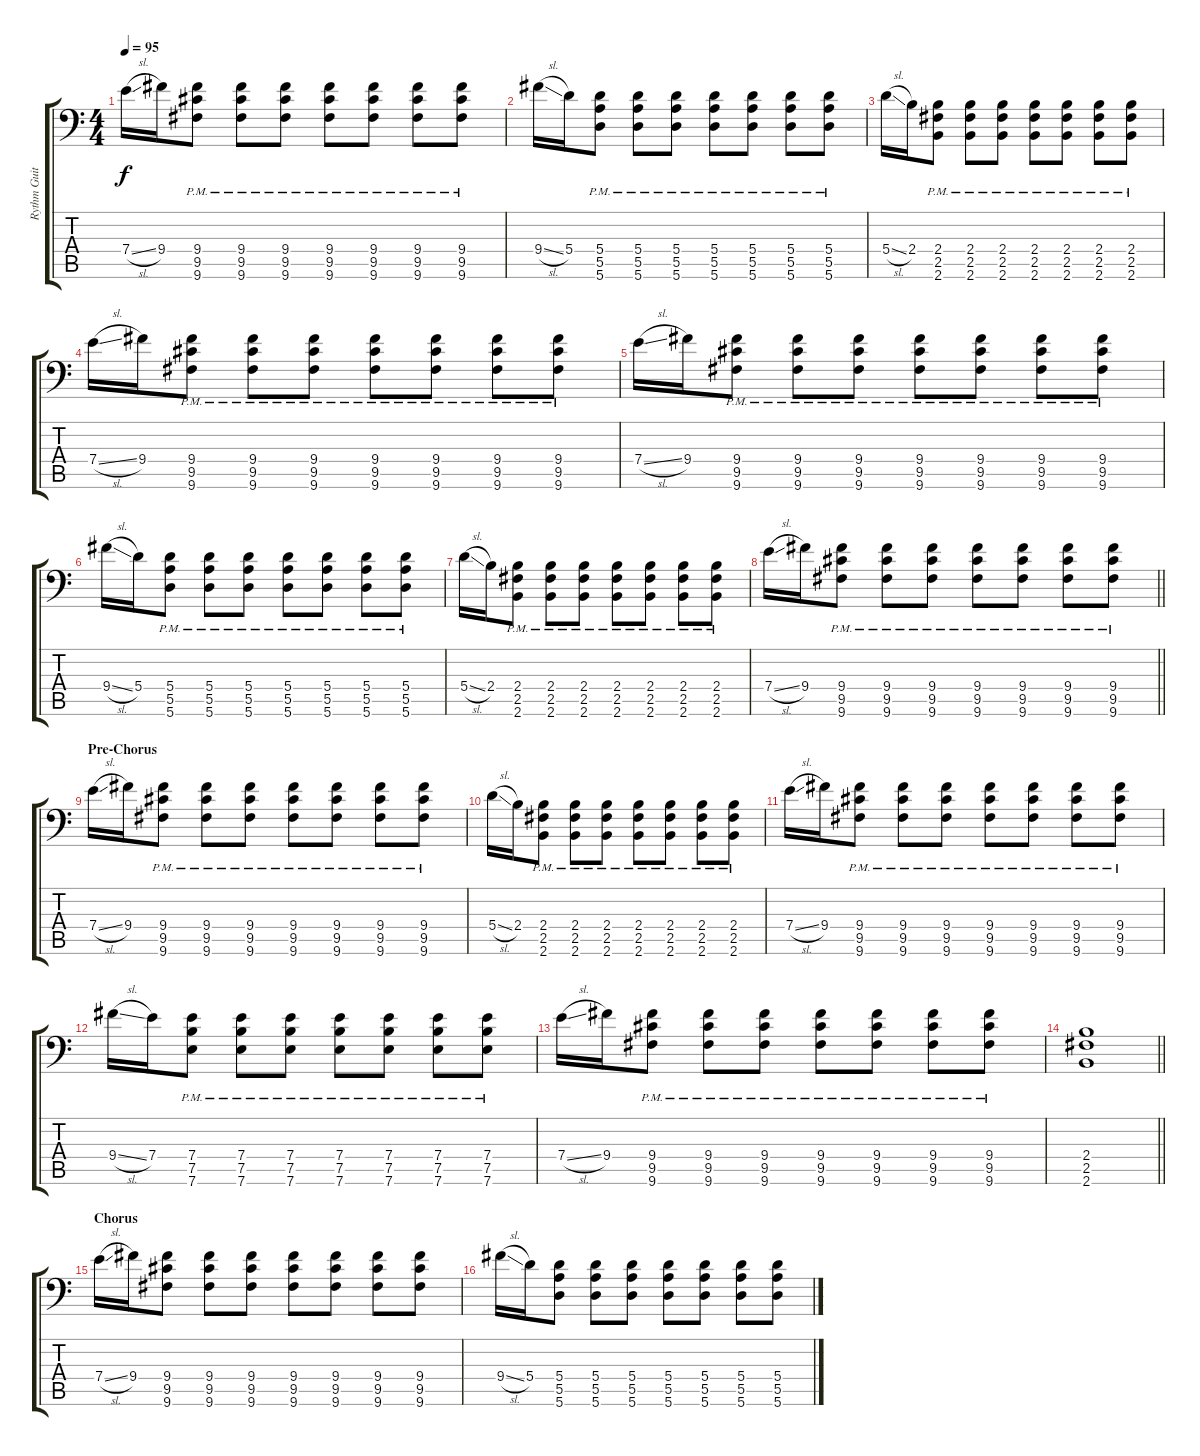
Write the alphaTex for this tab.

\track ("Rythm Guitar" "Rythm Guit") {instrument distortionguitar}
\staff {score tabs}
\tuning (B3 Gb3 D3 A2 E2 A1) {hide}
\ts (4 4)
\tempo 95
\clef f4
\ks c
7.4{sl}.16{dy f} 9.4.16 (9.4{pm} 9.5{pm} 9.6{pm}).8 (9.4{pm} 9.5{pm} 9.6{pm}).8 (9.4{pm} 9.5{pm} 9.6{pm}).8 (9.4{pm} 9.5{pm} 9.6{pm}).8 (9.4{pm} 9.5{pm} 9.6{pm}).8 (9.4{pm} 9.5{pm} 9.6{pm}).8 (9.4{pm} 9.5{pm} 9.6{pm}).8 |
9.4{sl}.16 5.4.16 (5.4{pm} 5.5{pm} 5.6{pm}).8 (5.4{pm} 5.5{pm} 5.6{pm}).8 (5.4{pm} 5.5{pm} 5.6{pm}).8 (5.4{pm} 5.5{pm} 5.6{pm}).8 (5.4{pm} 5.5{pm} 5.6{pm}).8 (5.4{pm} 5.5{pm} 5.6{pm}).8 (5.4{pm} 5.5{pm} 5.6{pm}).8 |
5.4{sl}.16 2.4.16 (2.4{pm} 2.5{pm} 2.6{pm}).8 (2.4{pm} 2.5{pm} 2.6{pm}).8 (2.4{pm} 2.5{pm} 2.6{pm}).8 (2.4{pm} 2.5{pm} 2.6{pm}).8 (2.4{pm} 2.5{pm} 2.6{pm}).8 (2.4{pm} 2.5{pm} 2.6{pm}).8 (2.4{pm} 2.5{pm} 2.6{pm}).8 |
7.4{sl}.16 9.4.16 (9.4{pm} 9.5{pm} 9.6{pm}).8 (9.4{pm} 9.5{pm} 9.6{pm}).8 (9.4{pm} 9.5{pm} 9.6{pm}).8 (9.4{pm} 9.5{pm} 9.6{pm}).8 (9.4{pm} 9.5{pm} 9.6{pm}).8 (9.4{pm} 9.5{pm} 9.6{pm}).8 (9.4{pm} 9.5{pm} 9.6{pm}).8 |
7.4{sl}.16 9.4.16 (9.4{pm} 9.5{pm} 9.6{pm}).8 (9.4{pm} 9.5{pm} 9.6{pm}).8 (9.4{pm} 9.5{pm} 9.6{pm}).8 (9.4{pm} 9.5{pm} 9.6{pm}).8 (9.4{pm} 9.5{pm} 9.6{pm}).8 (9.4{pm} 9.5{pm} 9.6{pm}).8 (9.4{pm} 9.5{pm} 9.6{pm}).8 |
9.4{sl}.16 5.4.16 (5.4{pm} 5.5{pm} 5.6{pm}).8 (5.4{pm} 5.5{pm} 5.6{pm}).8 (5.4{pm} 5.5{pm} 5.6{pm}).8 (5.4{pm} 5.5{pm} 5.6{pm}).8 (5.4{pm} 5.5{pm} 5.6{pm}).8 (5.4{pm} 5.5{pm} 5.6{pm}).8 (5.4{pm} 5.5{pm} 5.6{pm}).8 |
5.4{sl}.16 2.4.16 (2.4{pm} 2.5{pm} 2.6{pm}).8 (2.4{pm} 2.5{pm} 2.6{pm}).8 (2.4{pm} 2.5{pm} 2.6{pm}).8 (2.4{pm} 2.5{pm} 2.6{pm}).8 (2.4{pm} 2.5{pm} 2.6{pm}).8 (2.4{pm} 2.5{pm} 2.6{pm}).8 (2.4{pm} 2.5{pm} 2.6{pm}).8 |
\barLineRight lightlight
7.4{sl}.16 9.4.16 (9.4{pm} 9.5{pm} 9.6{pm}).8 (9.4{pm} 9.5{pm} 9.6{pm}).8 (9.4{pm} 9.5{pm} 9.6{pm}).8 (9.4{pm} 9.5{pm} 9.6{pm}).8 (9.4{pm} 9.5{pm} 9.6{pm}).8 (9.4{pm} 9.5{pm} 9.6{pm}).8 (9.4{pm} 9.5{pm} 9.6{pm}).8 |
\section ("" "Pre-Chorus")
7.4{sl}.16 9.4.16 (9.4{pm} 9.5{pm} 9.6{pm}).8 (9.4{pm} 9.5{pm} 9.6{pm}).8 (9.4{pm} 9.5{pm} 9.6{pm}).8 (9.4{pm} 9.5{pm} 9.6{pm}).8 (9.4{pm} 9.5{pm} 9.6{pm}).8 (9.4{pm} 9.5{pm} 9.6{pm}).8 (9.4{pm} 9.5{pm} 9.6{pm}).8 |
5.4{sl}.16 2.4.16 (2.4{pm} 2.5{pm} 2.6{pm}).8 (2.4{pm} 2.5{pm} 2.6{pm}).8 (2.4{pm} 2.5{pm} 2.6{pm}).8 (2.4{pm} 2.5{pm} 2.6{pm}).8 (2.4{pm} 2.5{pm} 2.6{pm}).8 (2.4{pm} 2.5{pm} 2.6{pm}).8 (2.4{pm} 2.5{pm} 2.6{pm}).8 |
7.4{sl}.16 9.4.16 (9.4{pm} 9.5{pm} 9.6{pm}).8 (9.4{pm} 9.5{pm} 9.6{pm}).8 (9.4{pm} 9.5{pm} 9.6{pm}).8 (9.4{pm} 9.5{pm} 9.6{pm}).8 (9.4{pm} 9.5{pm} 9.6{pm}).8 (9.4{pm} 9.5{pm} 9.6{pm}).8 (9.4{pm} 9.5{pm} 9.6{pm}).8 |
9.4{sl}.16 7.4.16 (7.4{pm} 7.5{pm} 7.6{pm}).8 (7.4{pm} 7.5{pm} 7.6{pm}).8 (7.4{pm} 7.5{pm} 7.6{pm}).8 (7.4{pm} 7.5{pm} 7.6{pm}).8 (7.4{pm} 7.5{pm} 7.6{pm}).8 (7.4{pm} 7.5{pm} 7.6{pm}).8 (7.4{pm} 7.5{pm} 7.6{pm}).8 |
7.4{sl}.16 9.4.16 (9.4{pm} 9.5{pm} 9.6{pm}).8 (9.4{pm} 9.5{pm} 9.6{pm}).8 (9.4{pm} 9.5{pm} 9.6{pm}).8 (9.4{pm} 9.5{pm} 9.6{pm}).8 (9.4{pm} 9.5{pm} 9.6{pm}).8 (9.4{pm} 9.5{pm} 9.6{pm}).8 (9.4{pm} 9.5{pm} 9.6{pm}).8 |
\barLineRight lightlight
(2.4 2.5 2.6).1 |
\section ("" "Chorus")
7.4{sl}.16 9.4.16 (9.4 9.5 9.6).8 (9.4 9.5 9.6).8 (9.4 9.5 9.6).8 (9.4 9.5 9.6).8 (9.4 9.5 9.6).8 (9.4 9.5 9.6).8 (9.4 9.5 9.6).8 |
9.4{sl}.16 5.4.16 (5.4 5.5 5.6).8 (5.4 5.5 5.6).8 (5.4 5.5 5.6).8 (5.4 5.5 5.6).8 (5.4 5.5 5.6).8 (5.4 5.5 5.6).8 (5.4 5.5 5.6).8
